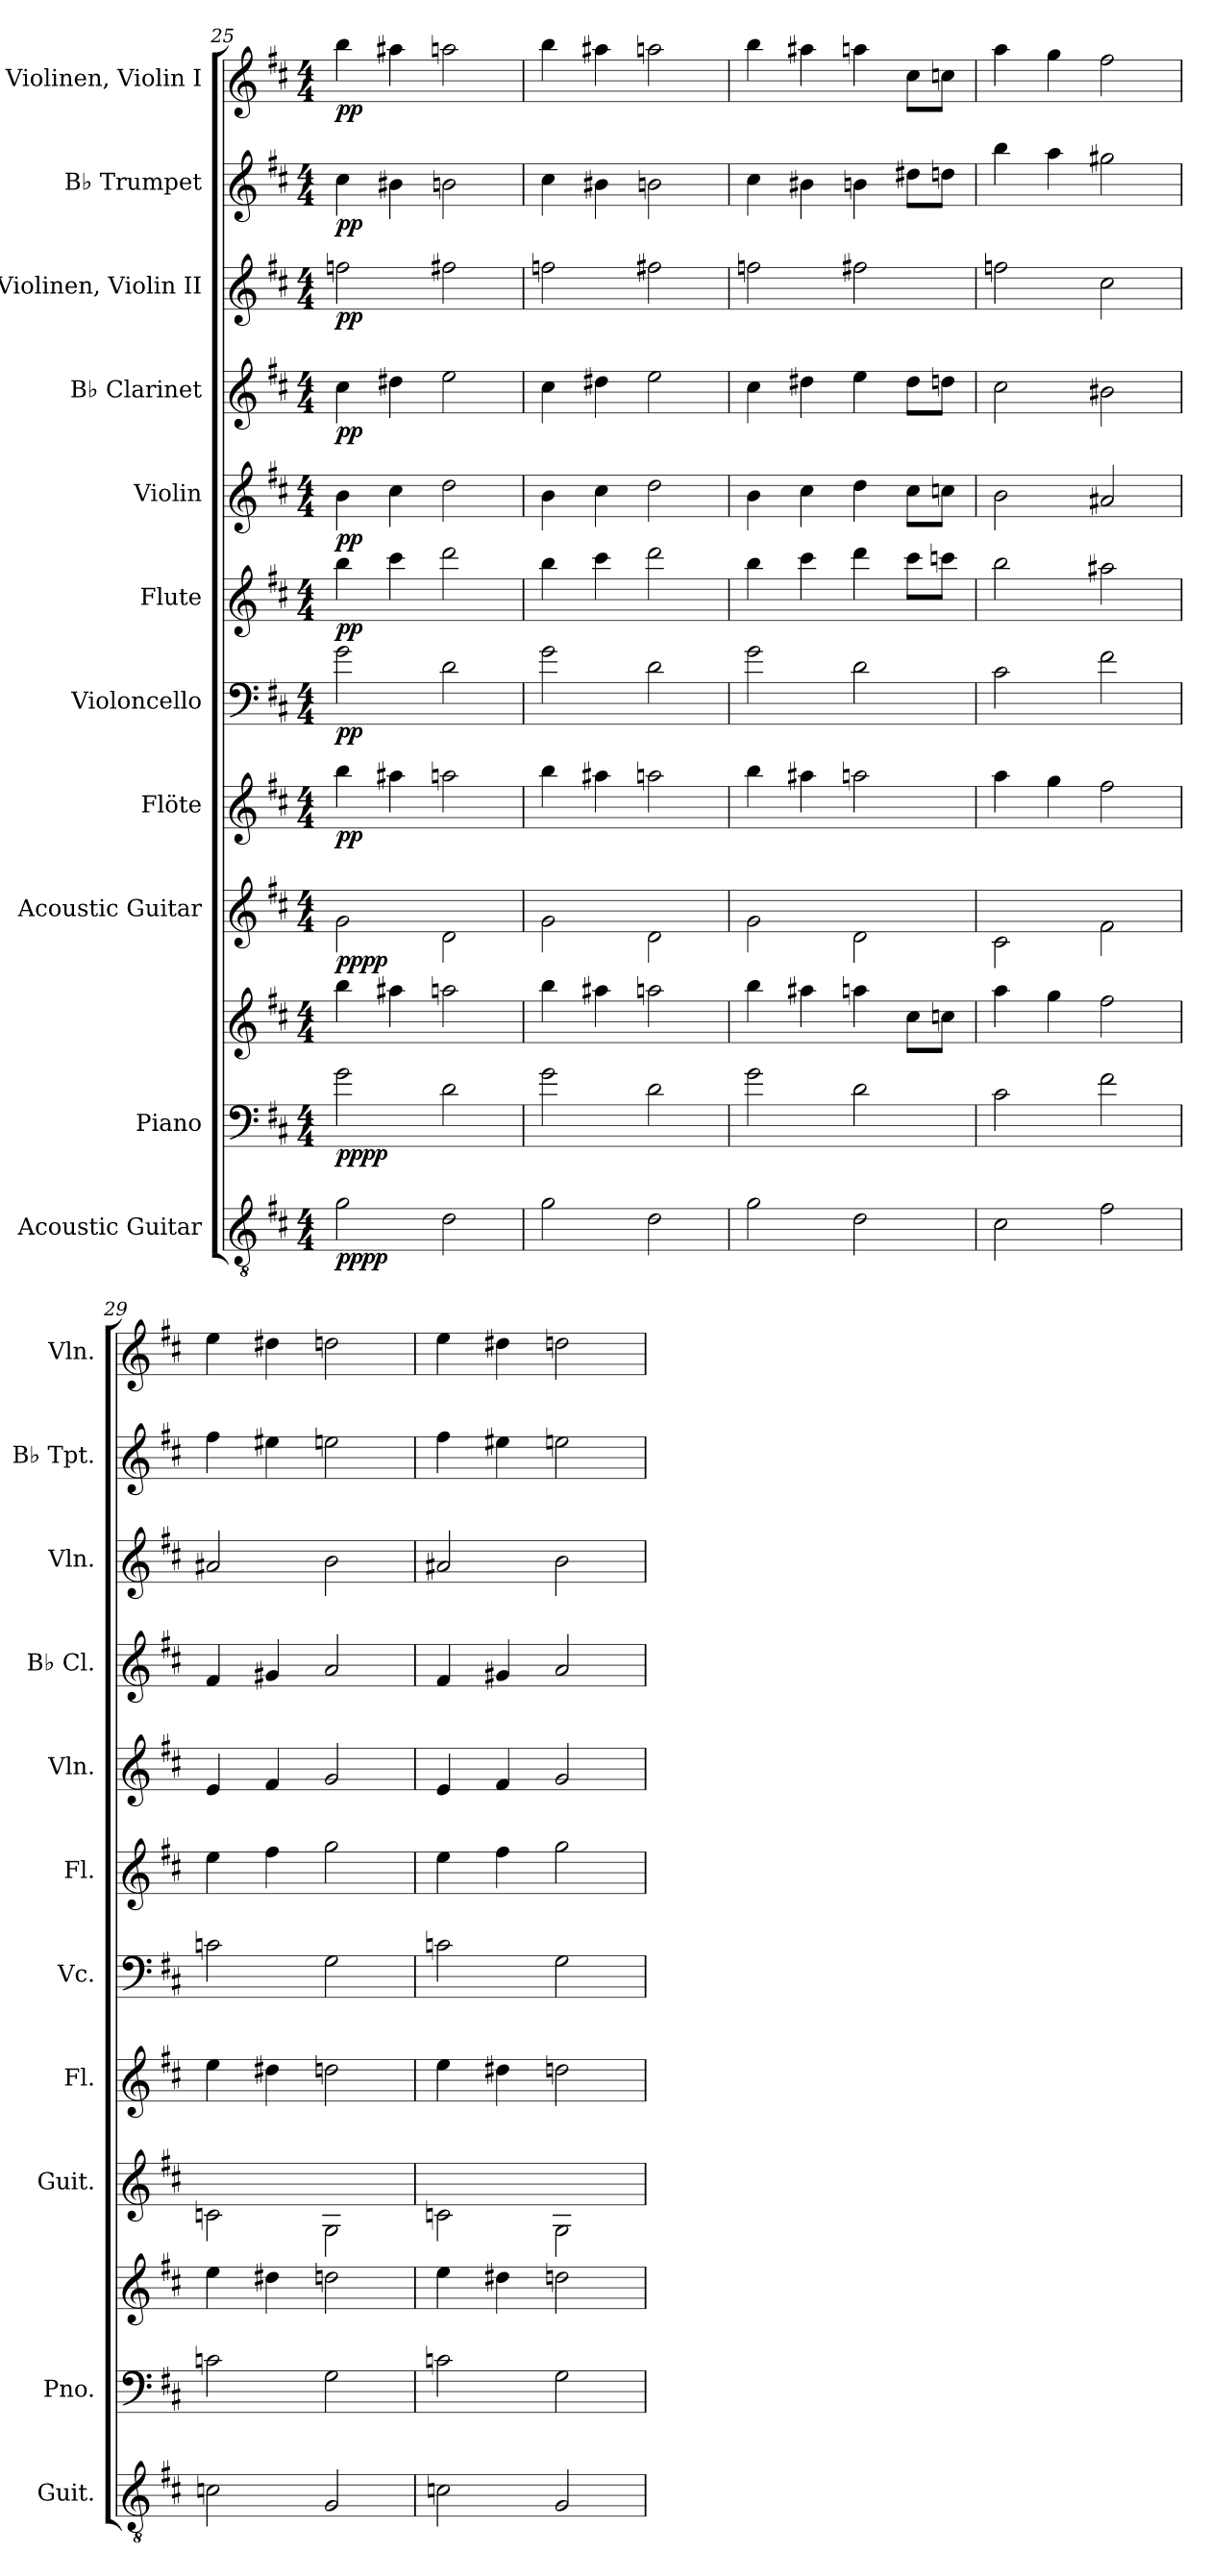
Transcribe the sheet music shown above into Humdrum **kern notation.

**kern	**dynam	**kern	**kern	**dynam	**kern	**dynam	**kern	**dynam	**kern	**dynam	**kern	**dynam	**kern	**dynam	**kern	**dynam	**kern	**dynam	**kern	**dynam	**kern	**dynam
*part11	*part11	*part10	*part10	*part10	*part9	*part9	*part8	*part8	*part7	*part7	*part6	*part6	*part5	*part5	*part4	*part4	*part3	*part3	*part2	*part2	*part1	*part1
*staff12	*staff12	*staff11	*staff10	*staff10/11	*staff9	*staff9	*staff8	*staff8	*staff7	*staff7	*staff6	*staff6	*staff5	*staff5	*staff4	*staff4	*staff3	*staff3	*staff2	*staff2	*staff1	*staff1
*I"Acoustic Guitar	*	*I"Piano	*	*	*I"Acoustic Guitar	*	*I"Flöte	*	*I"Violoncello	*	*I"Flute	*	*I"Violin	*	*I"B♭ Clarinet	*	*I"Violinen, Violin II	*	*I"B♭ Trumpet	*	*I"Violinen, Violin I	*
*I'Guit.	*	*I'Pno.	*	*	*I'Guit.	*	*I'Fl.	*	*I'Vc.	*	*I'Fl.	*	*I'Vln.	*	*I'B♭ Cl.	*	*I'Vln.	*	*I'B♭ Tpt.	*	*I'Vln.	*
*clefGv2	*	*clefF4	*clefG2	*	*	*	*clefG2	*	*clefF4	*	*clefG2	*	*clefG2	*	*clefG2	*	*clefG2	*	*clefG2	*	*clefG2	*
*	*	*	*	*	*	*	*	*	*	*	*	*	*	*	*ITrd1c2	*	*	*	*ITrd1c2	*	*	*
*k[f#c#]	*	*k[f#c#]	*k[f#c#]	*	*k[f#c#]	*	*k[f#c#]	*	*k[f#c#]	*	*k[f#c#]	*	*k[f#c#]	*	*k[]	*	*k[f#c#]	*	*k[]	*	*k[f#c#]	*
*M4/4	*	*M4/4	*M4/4	*	*M4/4	*	*M4/4	*	*M4/4	*	*M4/4	*	*M4/4	*	*M4/4	*	*M4/4	*	*M4/4	*	*M4/4	*
=25	=25	=25	=25	=25	=25	=25	=25	=25	=25	=25	=25	=25	=25	=25	=25	=25	=25	=25	=25	=25	=25	=25
!	!LO:DY:b	!	!	!	!	!	!	!	!	!	!	!	!	!	!	!	!	!	!	!	!	!
!	!LO:DY:n=1:b	!	!	!LO:DY:b=2	!	!	!	!	!	!	!	!	!	!	!	!	!	!	!	!	!	!
!	!	!	!	!LO:DY:n=1:b	!	!LO:DY:b	!	!	!	!	!	!	!	!	!	!	!	!	!	!	!	!
!	!	!	!	!	!	!LO:DY:n=1:b	!	!LO:DY:b	!	!LO:DY:b	!	!LO:DY:b	!	!LO:DY:b	!	!LO:DY:b	!	!LO:DY:b	!	!LO:DY:b	!	!LO:DY:b
2g\	pp pp	2g\	4bb\	pp pp	2g\	pp pp	4bb\	pp	2g\	pp	4bb\	pp	4b\	pp	4b\	pp	2ffn\	pp	4b\	pp	4bb\	pp
.	.	.	4aa#X\	.	.	.	4aa#X\	.	.	.	4ccc#\	.	4cc#\	.	4cc#X\	.	.	.	4a#X\	.	4aa#X\	.
2d\	.	2d\	2aan\	.	2d\	.	2aan\	.	2d\	.	2ddd\	.	2dd\	.	2dd\	.	2ff#X\	.	2an\	.	2aan\	.
=26	=26	=26	=26	=26	=26	=26	=26	=26	=26	=26	=26	=26	=26	=26	=26	=26	=26	=26	=26	=26	=26	=26
2g\	.	2g\	4bb\	.	2g\	.	4bb\	.	2g\	.	4bb\	.	4b\	.	4b\	.	2ffn\	.	4b\	.	4bb\	.
.	.	.	4aa#X\	.	.	.	4aa#X\	.	.	.	4ccc#\	.	4cc#\	.	4cc#X\	.	.	.	4a#X\	.	4aa#X\	.
2d\	.	2d\	2aan\	.	2d\	.	2aan\	.	2d\	.	2ddd\	.	2dd\	.	2dd\	.	2ff#X\	.	2an\	.	2aan\	.
=27	=27	=27	=27	=27	=27	=27	=27	=27	=27	=27	=27	=27	=27	=27	=27	=27	=27	=27	=27	=27	=27	=27
2g\	.	2g\	4bb\	.	2g\	.	4bb\	.	2g\	.	4bb\	.	4b\	.	4b\	.	2ffn\	.	4b\	.	4bb\	.
.	.	.	4aa#X\	.	.	.	4aa#X\	.	.	.	4ccc#\	.	4cc#\	.	4cc#X\	.	.	.	4a#X\	.	4aa#X\	.
2d\	.	2d\	4aan\	.	2d\	.	2aan\	.	2d\	.	4ddd\	.	4dd\	.	4dd\	.	2ff#X\	.	4an\	.	4aan\	.
.	.	.	8cc#\L	.	.	.	.	.	.	.	8ccc#\L	.	8cc#\L	.	8cc#\L	.	.	.	8cc#X\L	.	8cc#\L	.
.	.	.	8ccn\J	.	.	.	.	.	.	.	8cccn\J	.	8ccn\J	.	8ccn\J	.	.	.	8ccn\J	.	8ccn\J	.
!!LO:PB:g=z
=28	=28	=28	=28	=28	=28	=28	=28	=28	=28	=28	=28	=28	=28	=28	=28	=28	=28	=28	=28	=28	=28	=28
2c#\	.	2c#\	4aa\	.	2c#\	.	4aa\	.	2c#\	.	2bb\	.	2b\	.	2b\	.	2ffn\	.	4aa\	.	4aa\	.
.	.	.	4gg\	.	.	.	4gg\	.	.	.	.	.	.	.	.	.	.	.	4gg\	.	4gg\	.
2f#\	.	2f#\	2ff#\	.	2f#\	.	2ff#\	.	2f#\	.	2aa#X\	.	2a#X/	.	2a#X\	.	2cc#\	.	2ff#X\	.	2ff#\	.
=29	=29	=29	=29	=29	=29	=29	=29	=29	=29	=29	=29	=29	=29	=29	=29	=29	=29	=29	=29	=29	=29	=29
2cn\	.	2cn\	4ee\	.	2cn\	.	4ee\	.	2cn\	.	4ee\	.	4e/	.	4e/	.	2a#X/	.	4ee\	.	4ee\	.
.	.	.	4dd#X\	.	.	.	4dd#X\	.	.	.	4ff#\	.	4f#/	.	4f#X/	.	.	.	4dd#X\	.	4dd#X\	.
2G/	.	2G\	2ddn\	.	2G\	.	2ddn\	.	2G\	.	2gg\	.	2g/	.	2g/	.	2b\	.	2ddn\	.	2ddn\	.
=30	=30	=30	=30	=30	=30	=30	=30	=30	=30	=30	=30	=30	=30	=30	=30	=30	=30	=30	=30	=30	=30	=30
2cn\	.	2cn\	4ee\	.	2cn\	.	4ee\	.	2cn\	.	4ee\	.	4e/	.	4e/	.	2a#X/	.	4ee\	.	4ee\	.
.	.	.	4dd#X\	.	.	.	4dd#X\	.	.	.	4ff#\	.	4f#/	.	4f#X/	.	.	.	4dd#X\	.	4dd#X\	.
2G/	.	2G\	2ddn\	.	2G\	.	2ddn\	.	2G\	.	2gg\	.	2g/	.	2g/	.	2b\	.	2ddn\	.	2ddn\	.
=	=	=	=	=	=	=	=	=	=	=	=	=	=	=	=	=	=	=	=	=	=	=
*-	*-	*-	*-	*-	*-	*-	*-	*-	*-	*-	*-	*-	*-	*-	*-	*-	*-	*-	*-	*-	*-	*-
